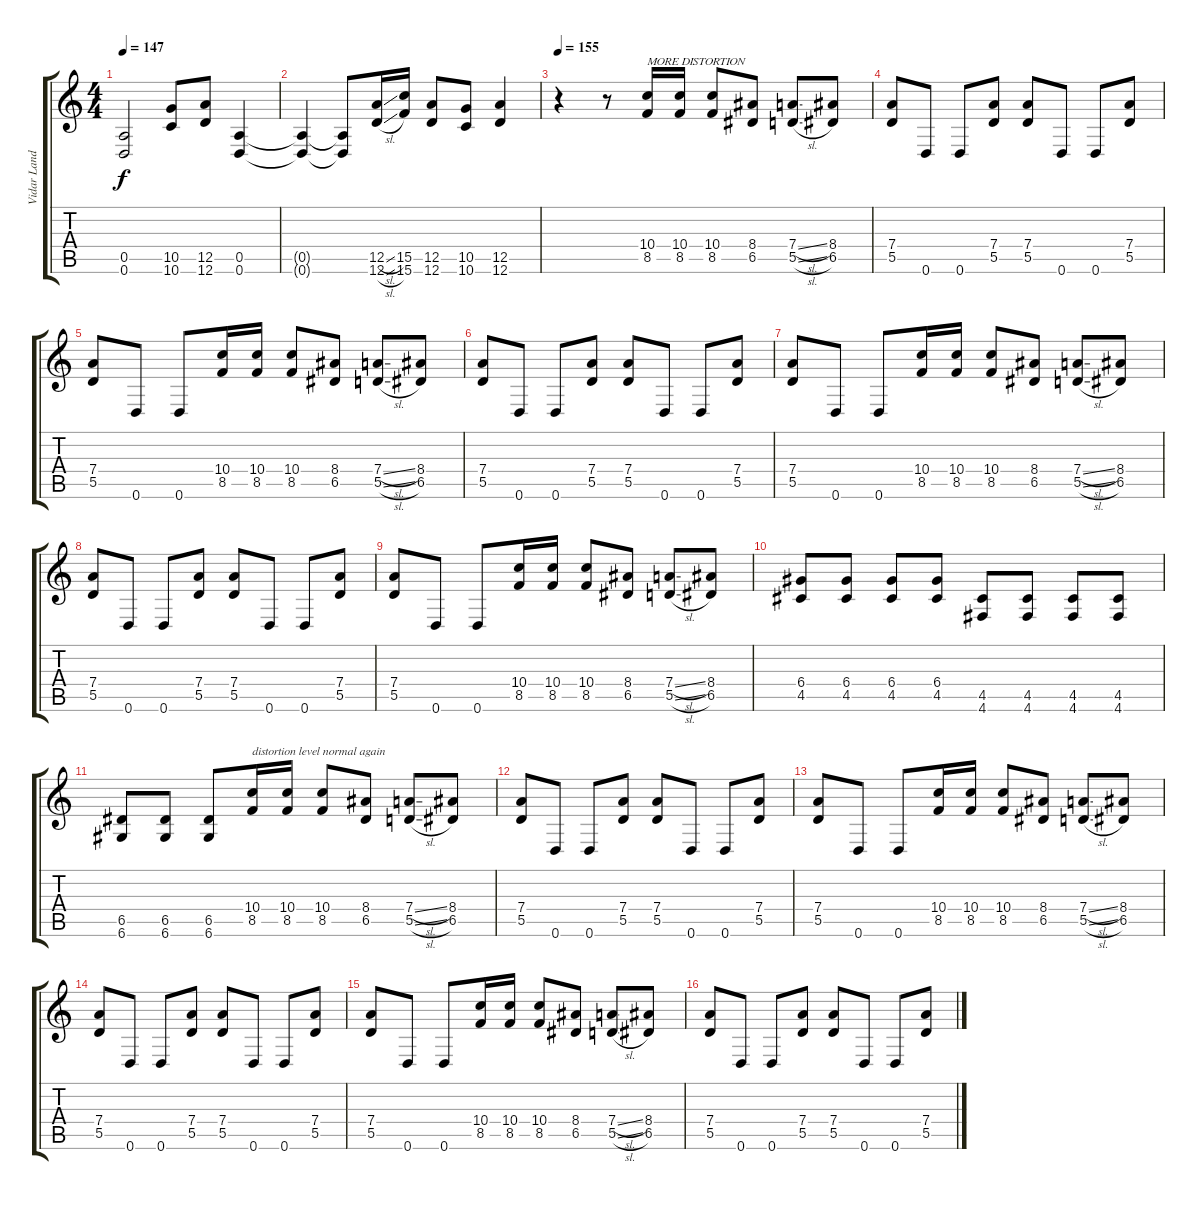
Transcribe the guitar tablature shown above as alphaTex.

\track ("Vidar Landa" "Vidar Land") {instrument distortionguitar}
\staff {score tabs}
\tuning (E4 B3 G3 D3 A2 D2) {hide}
\ts (4 4)
\tempo 147
\clef g2
\ks c
(0.5 0.6).2{dy f} (10.5 10.6).8 (12.5 12.6).8 (0.5 0.6).4 |
(0.5{t} 0.6{t}).4 (0.5{t} 0.6{t}).8 (12.5{sl} 12.6{sl}).16 (15.5 15.6).16 (12.5 12.6).8 (10.5 10.6).8 (12.5 12.6).4 |
\tempo 155
r.4 r.8 (10.4 8.5).16{txt "MORE DISTORTION"} (10.4 8.5).16 (10.4 8.5).8 (8.4 6.5).8 (7.4{sl} 5.5{sl}).8 (8.4 6.5).8 |
(7.4 5.5).8 0.6.8 0.6.8 (7.4 5.5).8 (7.4 5.5).8 0.6.8 0.6.8 (7.4 5.5).8 |
(7.4 5.5).8 0.6.8 0.6.8 (10.4 8.5).16 (10.4 8.5).16 (10.4 8.5).8 (8.4 6.5).8 (7.4{sl} 5.5{sl}).8 (8.4 6.5).8 |
(7.4 5.5).8 0.6.8 0.6.8 (7.4 5.5).8 (7.4 5.5).8 0.6.8 0.6.8 (7.4 5.5).8 |
(7.4 5.5).8 0.6.8 0.6.8 (10.4 8.5).16 (10.4 8.5).16 (10.4 8.5).8 (8.4 6.5).8 (7.4{sl} 5.5{sl}).8 (8.4 6.5).8 |
(7.4 5.5).8 0.6.8 0.6.8 (7.4 5.5).8 (7.4 5.5).8 0.6.8 0.6.8 (7.4 5.5).8 |
(7.4 5.5).8 0.6.8 0.6.8 (10.4 8.5).16 (10.4 8.5).16 (10.4 8.5).8 (8.4 6.5).8 (7.4{sl} 5.5{sl}).8 (8.4 6.5).8 |
(6.4 4.5).8 (6.4 4.5).8 (6.4 4.5).8 (6.4 4.5).8 (4.5 4.6).8 (4.5 4.6).8 (4.5 4.6).8 (4.5 4.6).8 |
(6.5 6.6).8 (6.5 6.6).8 (6.5 6.6).8 (10.4 8.5).16{txt "distortion level normal again"} (10.4 8.5).16 (10.4 8.5).8 (8.4 6.5).8 (7.4{sl} 5.5{sl}).8 (8.4 6.5).8 |
(7.4 5.5).8 0.6.8 0.6.8 (7.4 5.5).8 (7.4 5.5).8 0.6.8 0.6.8 (7.4 5.5).8 |
(7.4 5.5).8 0.6.8 0.6.8 (10.4 8.5).16 (10.4 8.5).16 (10.4 8.5).8 (8.4 6.5).8 (7.4{sl} 5.5{sl}).8 (8.4 6.5).8 |
(7.4 5.5).8 0.6.8 0.6.8 (7.4 5.5).8 (7.4 5.5).8 0.6.8 0.6.8 (7.4 5.5).8 |
(7.4 5.5).8 0.6.8 0.6.8 (10.4 8.5).16 (10.4 8.5).16 (10.4 8.5).8 (8.4 6.5).8 (7.4{sl} 5.5{sl}).8 (8.4 6.5).8 |
(7.4 5.5).8 0.6.8 0.6.8 (7.4 5.5).8 (7.4 5.5).8 0.6.8 0.6.8 (7.4 5.5).8
